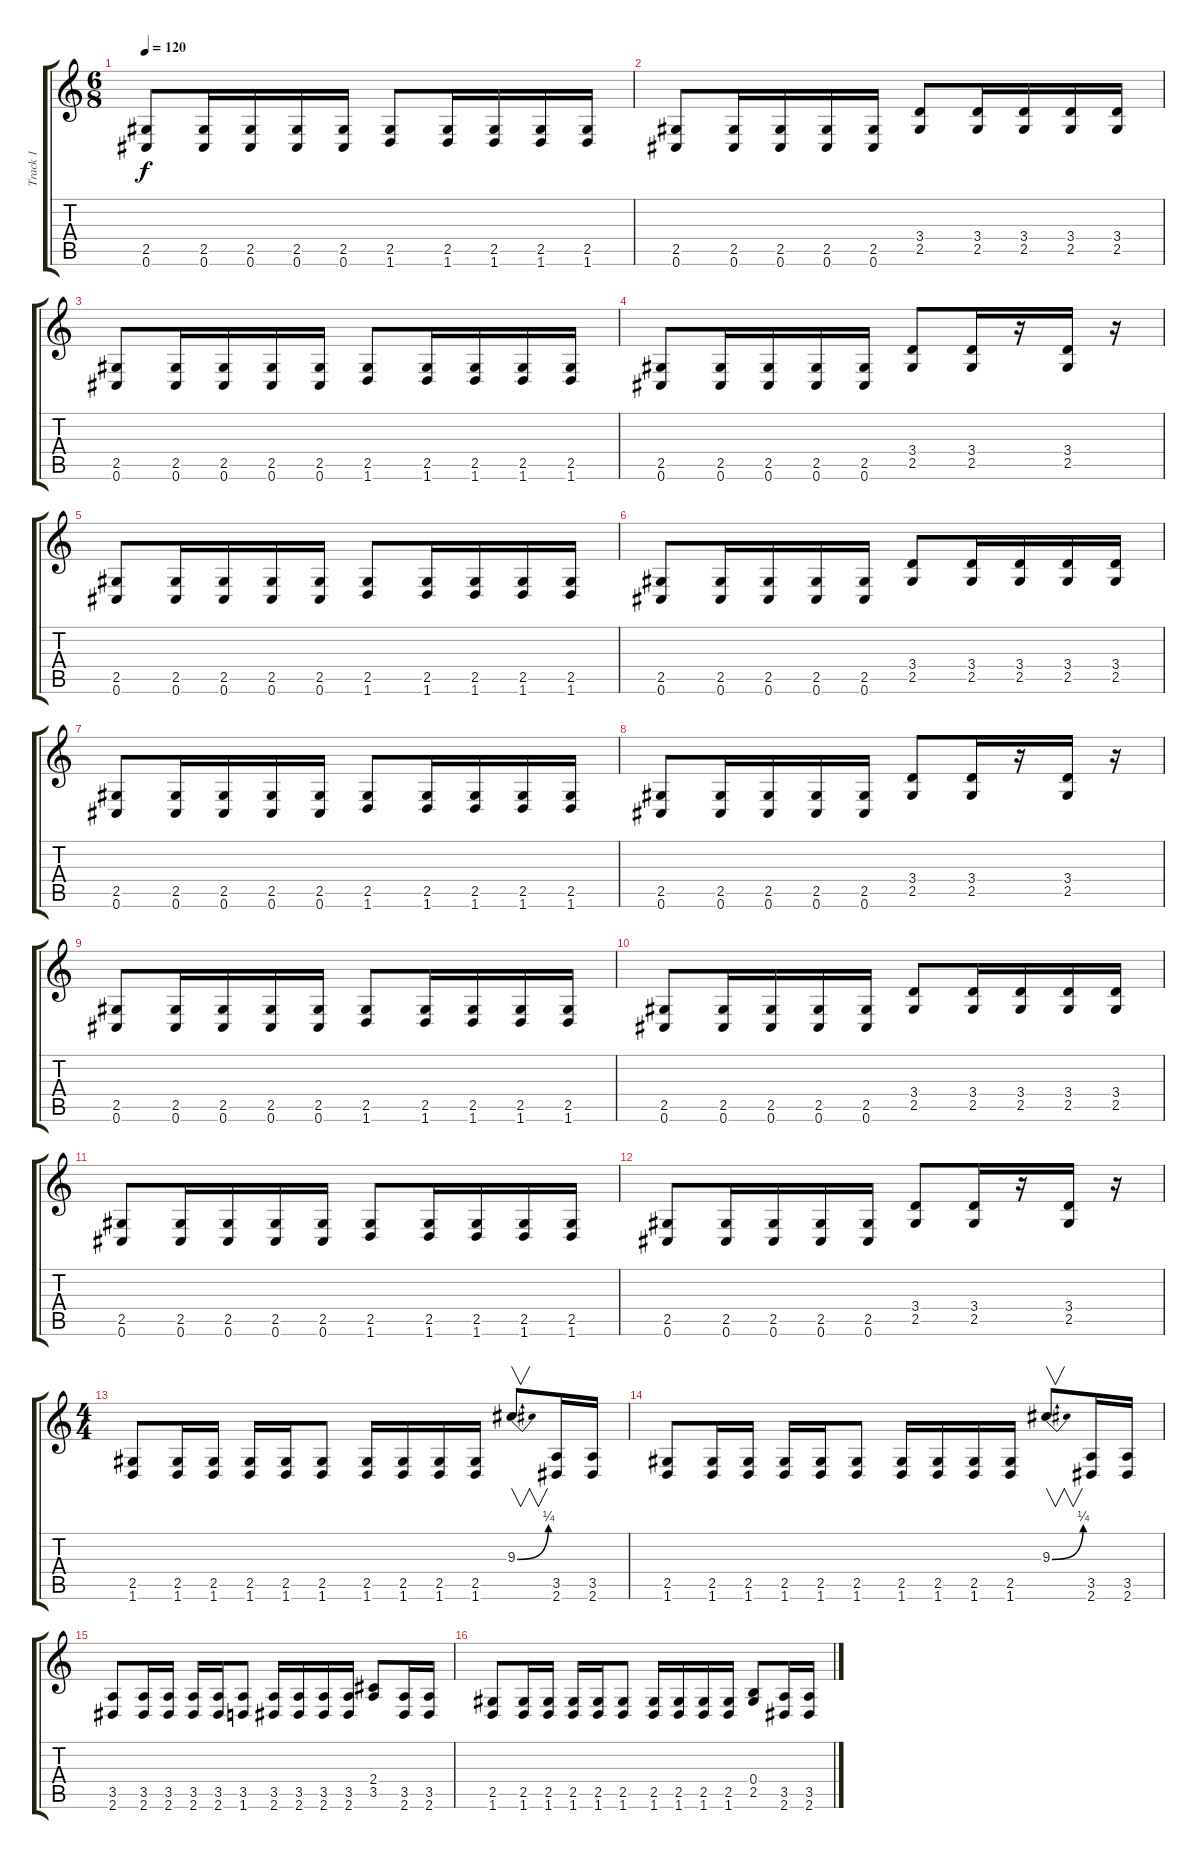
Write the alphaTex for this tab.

\track ("Track 1" "Track 1") {instrument distortionguitar}
\staff {score tabs}
\tuning (Db4 Ab3 E3 B2 Gb2 Db2) {hide}
\ts (6 8)
\tempo 120
\clef g2
\ks c
(2.5 0.6).8{dy f} (2.5 0.6).16 (2.5 0.6).16 (2.5 0.6).16 (2.5 0.6).16 (2.5 1.6).8 (2.5 1.6).16 (2.5 1.6).16 (2.5 1.6).16 (2.5 1.6).16 |
(2.5 0.6).8 (2.5 0.6).16 (2.5 0.6).16 (2.5 0.6).16 (2.5 0.6).16 (3.4 2.5).8 (3.4 2.5).16 (3.4 2.5).16 (3.4 2.5).16 (3.4 2.5).16 |
(2.5 0.6).8 (2.5 0.6).16 (2.5 0.6).16 (2.5 0.6).16 (2.5 0.6).16 (2.5 1.6).8 (2.5 1.6).16 (2.5 1.6).16 (2.5 1.6).16 (2.5 1.6).16 |
(2.5 0.6).8 (2.5 0.6).16 (2.5 0.6).16 (2.5 0.6).16 (2.5 0.6).16 (3.4 2.5).8 (3.4 2.5).16 r.16 (3.4 2.5).16 r.16 |
(2.5 0.6).8 (2.5 0.6).16 (2.5 0.6).16 (2.5 0.6).16 (2.5 0.6).16 (2.5 1.6).8 (2.5 1.6).16 (2.5 1.6).16 (2.5 1.6).16 (2.5 1.6).16 |
(2.5 0.6).8 (2.5 0.6).16 (2.5 0.6).16 (2.5 0.6).16 (2.5 0.6).16 (3.4 2.5).8 (3.4 2.5).16 (3.4 2.5).16 (3.4 2.5).16 (3.4 2.5).16 |
(2.5 0.6).8 (2.5 0.6).16 (2.5 0.6).16 (2.5 0.6).16 (2.5 0.6).16 (2.5 1.6).8 (2.5 1.6).16 (2.5 1.6).16 (2.5 1.6).16 (2.5 1.6).16 |
(2.5 0.6).8 (2.5 0.6).16 (2.5 0.6).16 (2.5 0.6).16 (2.5 0.6).16 (3.4 2.5).8 (3.4 2.5).16 r.16 (3.4 2.5).16 r.16 |
(2.5 0.6).8 (2.5 0.6).16 (2.5 0.6).16 (2.5 0.6).16 (2.5 0.6).16 (2.5 1.6).8 (2.5 1.6).16 (2.5 1.6).16 (2.5 1.6).16 (2.5 1.6).16 |
(2.5 0.6).8 (2.5 0.6).16 (2.5 0.6).16 (2.5 0.6).16 (2.5 0.6).16 (3.4 2.5).8 (3.4 2.5).16 (3.4 2.5).16 (3.4 2.5).16 (3.4 2.5).16 |
(2.5 0.6).8 (2.5 0.6).16 (2.5 0.6).16 (2.5 0.6).16 (2.5 0.6).16 (2.5 1.6).8 (2.5 1.6).16 (2.5 1.6).16 (2.5 1.6).16 (2.5 1.6).16 |
(2.5 0.6).8 (2.5 0.6).16 (2.5 0.6).16 (2.5 0.6).16 (2.5 0.6).16 (3.4 2.5).8 (3.4 2.5).16 r.16 (3.4 2.5).16 r.16 |
\ts (4 4)
(2.5 1.6).8 (2.5 1.6).16 (2.5 1.6).16 (2.5 1.6).16 (2.5 1.6).16 (2.5 1.6).8 (2.5 1.6).16 (2.5 1.6).16 (2.5 1.6).16 (2.5 1.6).16 9.3{be (bend 0 0 60 1)}.8{v} (3.5 2.6).16 (3.5 2.6).16 |
(2.5 1.6).8 (2.5 1.6).16 (2.5 1.6).16 (2.5 1.6).16 (2.5 1.6).16 (2.5 1.6).8 (2.5 1.6).16 (2.5 1.6).16 (2.5 1.6).16 (2.5 1.6).16 9.3{be (bend 0 0 60 1)}.8{v} (3.5 2.6).16 (3.5 2.6).16 |
(3.5 2.6).8 (3.5 2.6).16 (3.5 2.6).16 (3.5 2.6).16 (3.5 2.6).16 (3.5 1.6).8 (3.5 2.6).16 (3.5 2.6).16 (3.5 2.6).16 (3.5 2.6).16 (2.4 3.5).8 (3.5 2.6).16 (3.5 2.6).16 |
(2.5 1.6).8 (2.5 1.6).16 (2.5 1.6).16 (2.5 1.6).16 (2.5 1.6).16 (2.5 1.6).8 (2.5 1.6).16 (2.5 1.6).16 (2.5 1.6).16 (2.5 1.6).16 (0.4 2.5).8 (3.5 2.6).16 (3.5 2.6).16
